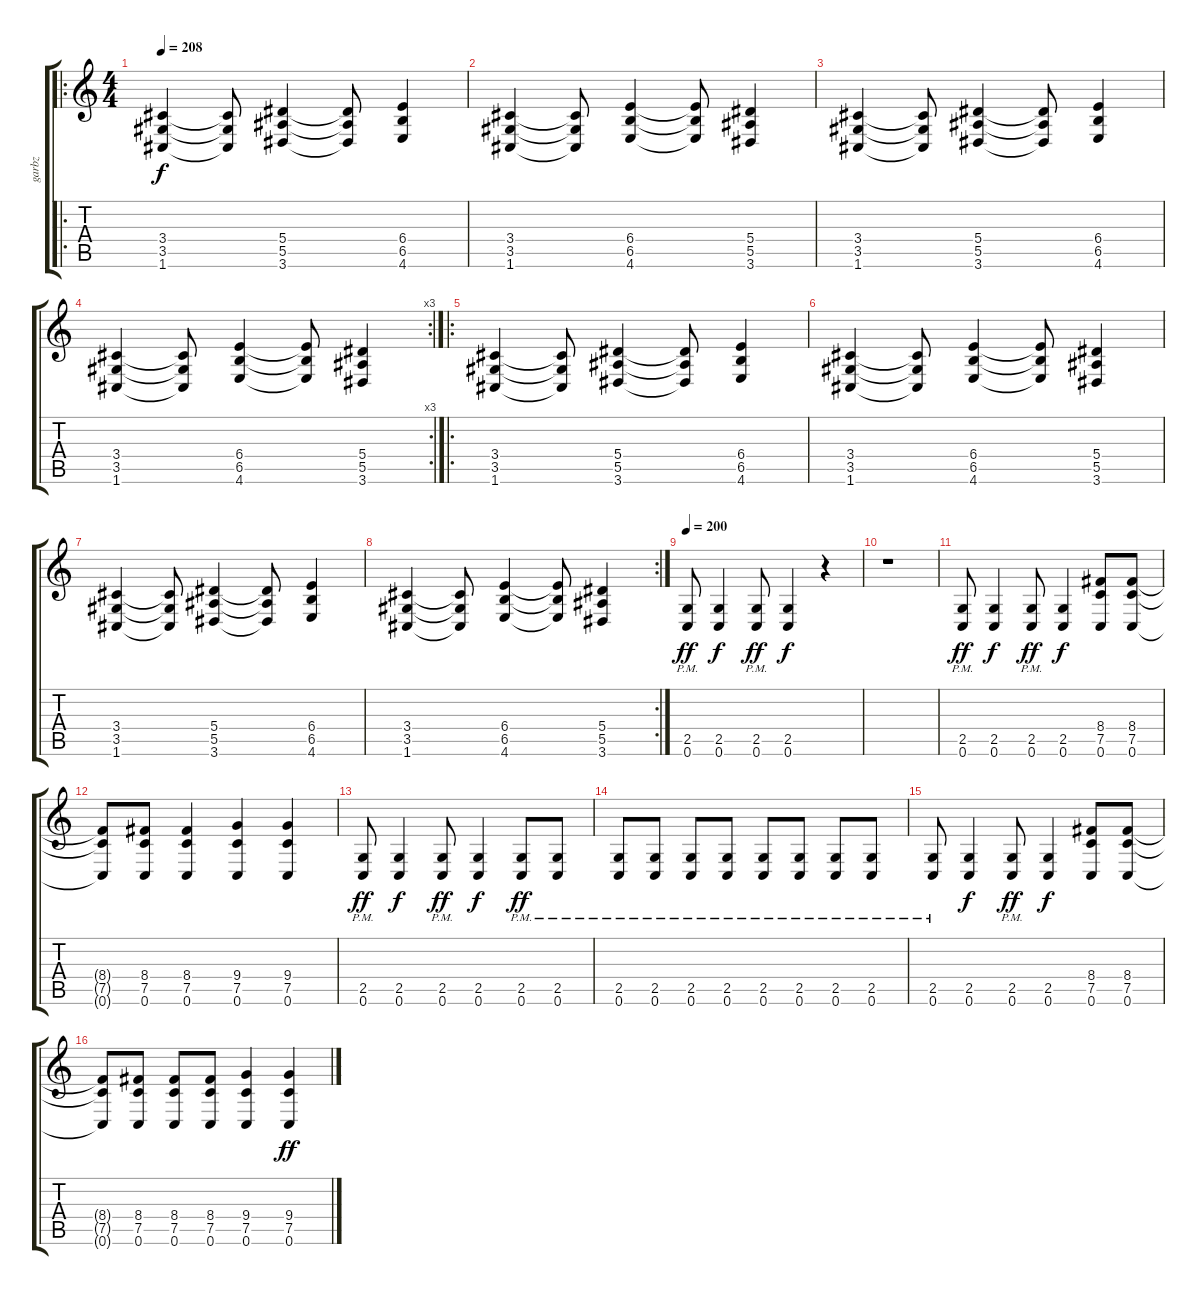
\track ("garbz" "garbz") {instrument distortionguitar}
\staff {score tabs}
\tuning (C4 G3 Eb3 Bb2 F2 C2) {hide}
\ro
\ts (4 4)
\tempo 208
\clef g2
\ks c
(3.4 3.5 1.6).4{dy f} (3.4{t} 3.5{t} 1.6{t}).8 (5.4 5.5 3.6).4 (5.4{t} 5.5{t} 3.6{t}).8 (6.4 6.5 4.6).4 |
(3.4 3.5 1.6).4 (3.4{t} 3.5{t} 1.6{t}).8 (6.4 6.5 4.6).4 (6.4{t} 6.5{t} 4.6{t}).8 (5.4 5.5 3.6).4 |
(3.4 3.5 1.6).4 (3.4{t} 3.5{t} 1.6{t}).8 (5.4 5.5 3.6).4 (5.4{t} 5.5{t} 3.6{t}).8 (6.4 6.5 4.6).4 |
\rc 3
(3.4 3.5 1.6).4 (3.4{t} 3.5{t} 1.6{t}).8 (6.4 6.5 4.6).4 (6.4{t} 6.5{t} 4.6{t}).8 (5.4 5.5 3.6).4 |
\ro
(3.4 3.5 1.6).4 (3.4{t} 3.5{t} 1.6{t}).8 (5.4 5.5 3.6).4 (5.4{t} 5.5{t} 3.6{t}).8 (6.4 6.5 4.6).4 |
(3.4 3.5 1.6).4 (3.4{t} 3.5{t} 1.6{t}).8 (6.4 6.5 4.6).4 (6.4{t} 6.5{t} 4.6{t}).8 (5.4 5.5 3.6).4 |
(3.4 3.5 1.6).4 (3.4{t} 3.5{t} 1.6{t}).8 (5.4 5.5 3.6).4 (5.4{t} 5.5{t} 3.6{t}).8 (6.4 6.5 4.6).4 |
\rc 2
(3.4 3.5 1.6).4 (3.4{t} 3.5{t} 1.6{t}).8 (6.4 6.5 4.6).4 (6.4{t} 6.5{t} 4.6{t}).8 (5.4 5.5 3.6).4 |
\tempo 200
(2.5{pm} 0.6{pm}).8{dy ff} (2.5 0.6).4{dy f} (2.5{pm} 0.6{pm}).8{dy ff} (2.5 0.6).4{dy f} r.4 |
r.1 |
(2.5{pm} 0.6{pm}).8{dy ff} (2.5 0.6).4{dy f} (2.5{pm} 0.6{pm}).8{dy ff} (2.5 0.6).4{dy f} (8.4 7.5 0.6).8 (8.4 7.5 0.6).8 |
(8.4{t} 7.5{t} 0.6{t}).8 (8.4 7.5 0.6).8 (8.4 7.5 0.6).4 (9.4 7.5 0.6).4 (9.4 7.5 0.6).4 |
(2.5{pm} 0.6{pm}).8{dy ff} (2.5 0.6).4{dy f} (2.5{pm} 0.6{pm}).8{dy ff} (2.5 0.6).4{dy f} (2.5{pm} 0.6{pm}).8{dy ff} (2.5{pm} 0.6{pm}).8 |
(2.5{pm} 0.6{pm}).8 (2.5{pm} 0.6{pm}).8 (2.5{pm} 0.6{pm}).8 (2.5{pm} 0.6{pm}).8 (2.5{pm} 0.6{pm}).8 (2.5{pm} 0.6{pm}).8 (2.5{pm} 0.6{pm}).8 (2.5{pm} 0.6{pm}).8 |
(2.5{pm} 0.6{pm}).8 (2.5 0.6).4{dy f} (2.5{pm} 0.6{pm}).8{dy ff} (2.5 0.6).4{dy f} (8.4 7.5 0.6).8 (8.4 7.5 0.6).8 |
(8.4{t} 7.5{t} 0.6{t}).8 (8.4 7.5 0.6).8 (8.4 7.5 0.6).8 (8.4 7.5 0.6).8 (9.4 7.5 0.6).4 (9.4 7.5 0.6).4{dy ff}
